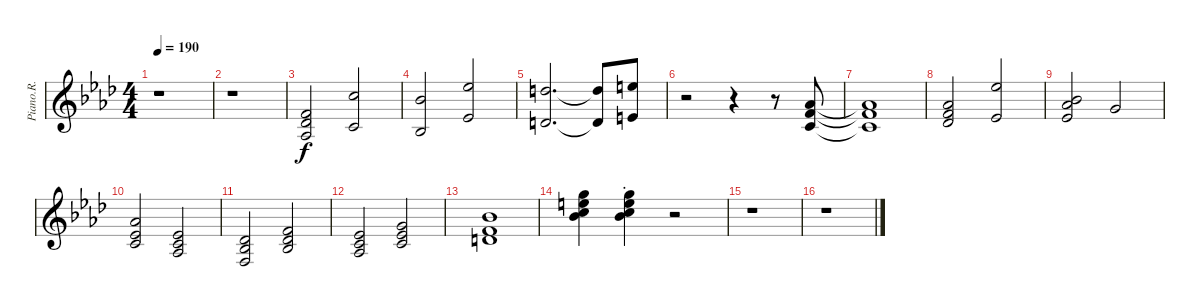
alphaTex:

\track ("Piano.R." "Piano.R.") {instrument brightacousticpiano}
\staff {score}
\tuning (A4 B3 G3 D3 A2 E2) {hide}
\ts (4 4)
\tempo 190
\clef g2
\ks ab
r.1{dy f} |
r.1 |
(6.2 6.3 6.4).2 (3.1 5.3).2 |
(1.1 3.3).2 (6.1 4.2).2 |
(5.1 3.2).2{d} (5.1{t} 3.2{t}).8 (7.1 5.2).8 |
r.2 r.4 r.8 (9.2 10.3 10.4).8{bd 120} |
(9.2{t} 10.3{t} 10.4{t}).1{bd 120} |
(9.2 10.3 11.4).2{bd 120} (6.1 8.3).2 |
(11.2 13.3 13.4).2{bd 120} 12.3.2 |
(13.3 13.4 15.5).2 (13.4 15.5 16.6).2 |
(11.4 13.5 13.6).2 (10.3 11.4 13.5).2{bd 120} |
(8.3 10.4 11.5).2{bd 120} (8.2 8.3 10.4).2{bd 120} |
(11.2 10.3 12.4).1{bd 120} |
(20.2 21.3 22.4 25.5).4 (20.2{st} 21.3{st} 22.4{st} 25.5{st}).4 r.2 |
r.1 |
r.1
